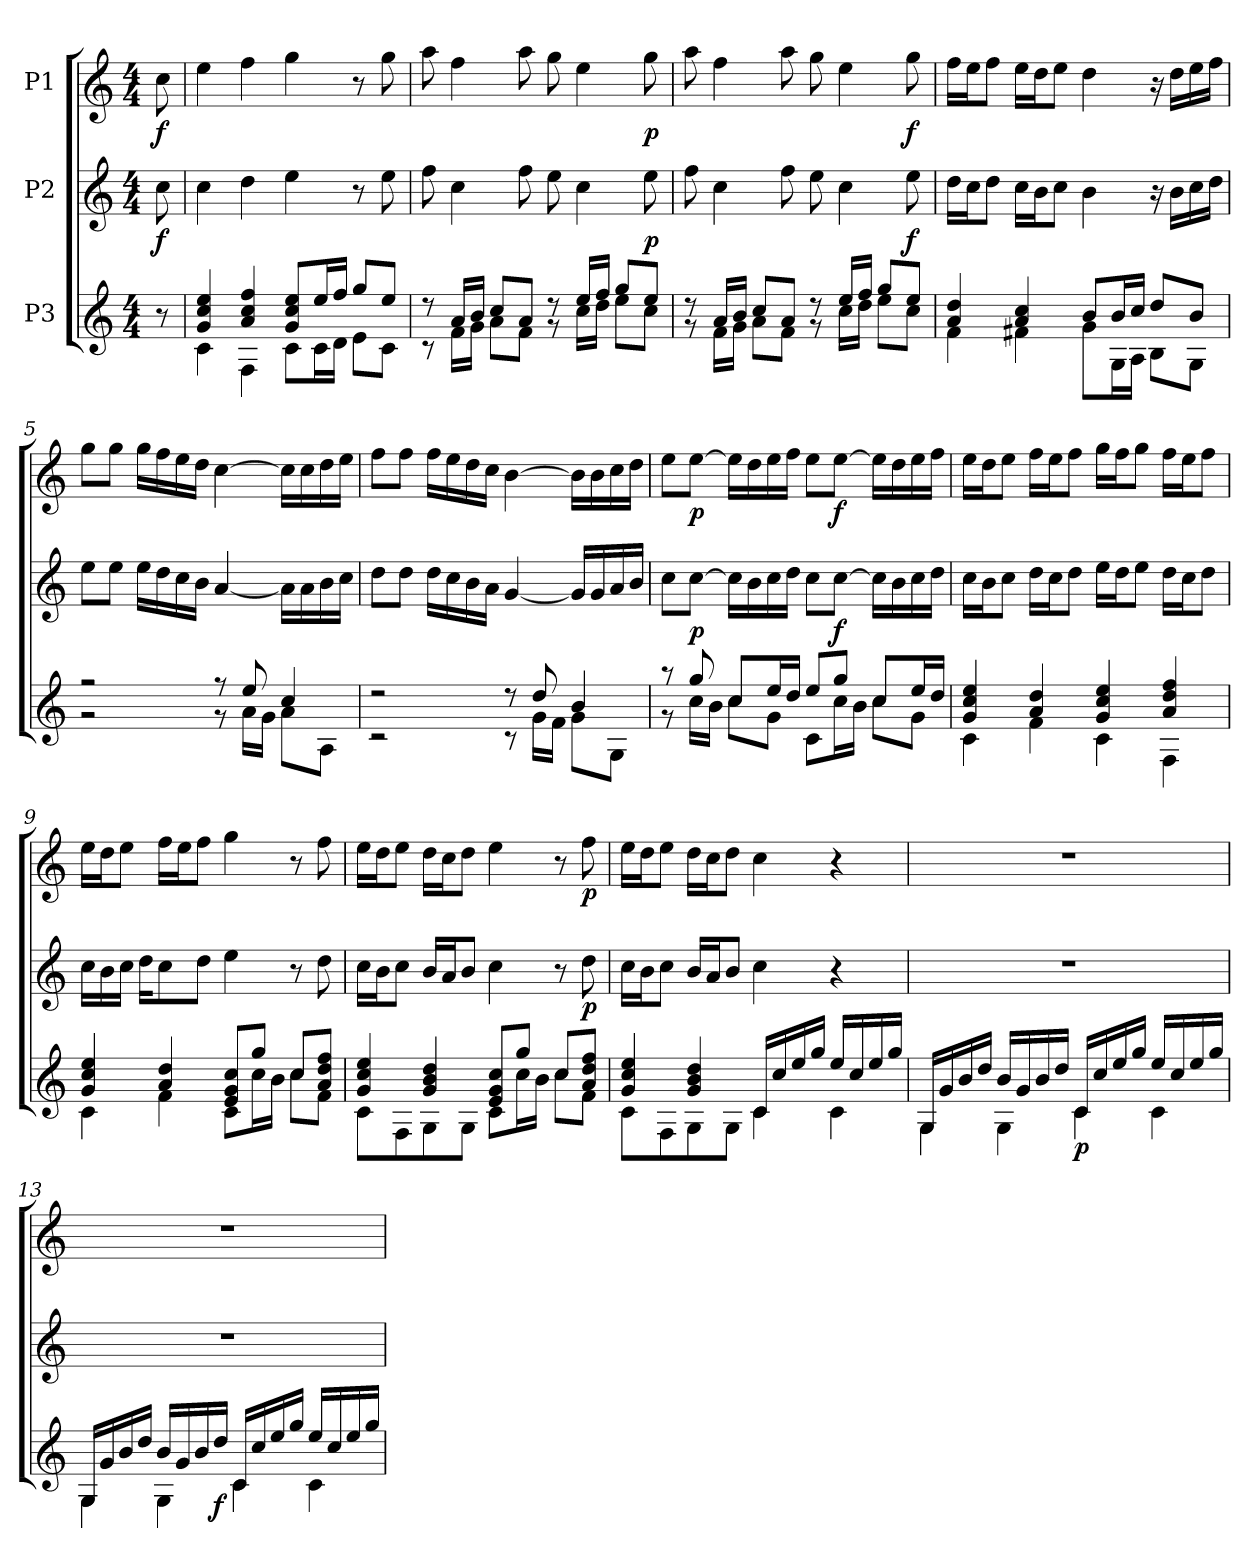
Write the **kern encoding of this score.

**kern	**dynam	**kern	**dynam	**kern	**dynam
*part3	*part3	*part2	*part2	*part1	*part1
*staff3	*staff3	*staff2	*staff2	*staff1	*staff1
*I"P3	*	*I"P2	*	*I"P1	*
!!LO:PB:g=z
*clefG2	*	*clefG2	*	*clefG2	*
*ITrd7c12	*	*	*	*	*
*k[]	*	*k[]	*	*k[]	*
*C:	*	*C:	*	*C:	*
*M4/4	*	*M4/4	*	*M4/4	*
=	=	=	=	=	=
8r	.	8cci\	f	8cci\	f
=1	=1	=1	=1	=1	=1
*^	*	*	*	*	*
4Gi/ 4ci 4ei	4Ci\	.	4cci\	.	4eei\	.
4Ai/ 4ci 4fi	4FFi\	.	4ddi\	.	4ffi\	.
8Gi/ 8ci 8eiL	8Ci\L	.	4eei\	.	4ggi\	.
16ei/L	16Ci\L	.	.	.	.	.
16fi/JJ	16Di\JJ	.	.	.	.	.
8gi/L	8Ei\L	.	8r	.	8r	.
8ei/J	8Ci\J	.	8eei\	.	8ggi\	.
=2	=2	=2	=2	=2	=2	=2
8r	8r	.	8ffi\	.	8aai\	.
16Ai/LL	16Fi\LL	.	4cci\	.	4ffi\	.
16Bi/JJ	16Gi\JJ	.	.	.	.	.
8ci/L	8Ai\L	.	.	.	.	.
8Ai/J	8Fi\J	.	8ffi\	.	8aai\	.
8r	8r	.	8eei\	.	8ggi\	.
16ei/LL	16ci\LL	.	4cci\	.	4eei\	.
16fi/JJ	16di\JJ	.	.	.	.	.
8gi/L	8ei\L	.	.	.	.	.
8ei/J	8ci\J	.	8eei\	p	8ggi\	p
=3	=3	=3	=3	=3	=3	=3
8r	8r	.	8ffi\	.	8aai\	.
16Ai/LL	16Fi\LL	.	4cci\	.	4ffi\	.
16Bi/JJ	16Gi\JJ	.	.	.	.	.
8ci/L	8Ai\L	.	.	.	.	.
8Ai/J	8Fi\J	.	8ffi\	.	8aai\	.
8r	8r	.	8eei\	.	8ggi\	.
16ei/LL	16ci\LL	.	4cci\	.	4eei\	.
16fi/JJ	16di\JJ	.	.	.	.	.
8gi/L	8ei\L	.	.	.	.	.
8ei/J	8ci\J	.	8eei\	f	8ggi\	f
!!LO:LB:g=z
=4	=4	=4	=4	=4	=4	=4
4Ai/ 4di	4Fi\	.	16ddi\LL	.	16ffi\LL	.
.	.	.	16cci\J	.	16eei\J	.
.	.	.	8ddi\J	.	8ffi\J	.
4Ai/ 4ci	4F#Xi\	.	16cci\LL	.	16eei\LL	.
.	.	.	16bi\J	.	16ddi\J	.
.	.	.	8cci\J	.	8eei\J	.
8Bi/L	8Gi\L	.	4bi\	.	4ddi\	.
16Bi/L	16GGi\L	.	.	.	.	.
16ci/JJ	16AAi\JJ	.	.	.	.	.
8di/L	8BBi\L	.	16r	.	16r	.
.	.	.	16bi\LL	.	16ddi\LL	.
8Bi/J	8GGi\J	.	16cci\	.	16eei\	.
.	.	.	16ddi\JJ	.	16ffi\JJ	.
=5	=5	=5	=5	=5	=5	=5
2r	2r	.	8eei\L	.	8ggi\L	.
.	.	.	8eei\J	.	8ggi\J	.
.	.	.	16eei\LL	.	16ggi\LL	.
.	.	.	16ddi\	.	16ffi\	.
.	.	.	16cci\	.	16eei\	.
.	.	.	16bi\JJ	.	16ddi\JJ	.
8r	8r	.	[4ai/	.	[4cci\	.
8ei/	16Ai\LL	.	.	.	.	.
.	16Gi\JJ	.	.	.	.	.
4ci/	8Ai\L	.	16ai\LL]	.	16cci\LL]	.
.	.	.	16ai\	.	16cci\	.
.	8AAi\J	.	16bi\	.	16ddi\	.
.	.	.	16cci\JJ	.	16eei\JJ	.
=6	=6	=6	=6	=6	=6	=6
2r	2r	.	8ddi\L	.	8ffi\L	.
.	.	.	8ddi\J	.	8ffi\J	.
.	.	.	16ddi\LL	.	16ffi\LL	.
.	.	.	16cci\	.	16eei\	.
.	.	.	16bi\	.	16ddi\	.
.	.	.	16ai\JJ	.	16cci\JJ	.
8r	8r	.	[4gi/	.	[4bi\	.
8di/	16Gi\LL	.	.	.	.	.
.	16Fi\JJ	.	.	.	.	.
4Bi/	8Gi\L	.	16gi/LL]	.	16bi\LL]	.
.	.	.	16gi/	.	16bi\	.
.	8GGi\J	.	16ai/	.	16cci\	.
.	.	.	16bi/JJ	.	16ddi\JJ	.
!!LO:LB:g=z
=7	=7	=7	=7	=7	=7	=7
8r	8r	.	8cci\L	.	8eei\L	.
8gi/	16ci\LL	.	[8cci\J	p	[8eei\J	p
.	16Bi\JJ	.	.	.	.	.
8ci/L	8ci\L	.	16cci\LL]	.	16eei\LL]	.
.	.	.	16bi\	.	16ddi\	.
16ei/L	8Gi\J	.	16cci\	.	16eei\	.
16di/JJ	.	.	16ddi\JJ	.	16ffi\JJ	.
8ei/L	8Ci\L	.	8cci\L	.	8eei\L	.
8gi/J	16ci\L	.	[8cci\J	f	[8eei\J	f
.	16Bi\JJ	.	.	.	.	.
8ci/L	8ci\L	.	16cci\LL]	.	16eei\LL]	.
.	.	.	16bi\	.	16ddi\	.
16ei/L	8Gi\J	.	16cci\	.	16eei\	.
16di/JJ	.	.	16ddi\JJ	.	16ffi\JJ	.
=8	=8	=8	=8	=8	=8	=8
4Gi/ 4ci 4ei	4Ci\	.	16cci\LL	.	16eei\LL	.
.	.	.	16bi\J	.	16ddi\J	.
.	.	.	8cci\J	.	8eei\J	.
4Ai/ 4di	4Fi\	.	16ddi\LL	.	16ffi\LL	.
.	.	.	16cci\J	.	16eei\J	.
.	.	.	8ddi\J	.	8ffi\J	.
4Gi/ 4ci 4ei	4Ci\	.	16eei\LL	.	16ggi\LL	.
.	.	.	16ddi\J	.	16ffi\J	.
.	.	.	8eei\J	.	8ggi\J	.
4Ai/ 4di 4fi	4FFi\	.	16ddi\LL	.	16ffi\LL	.
.	.	.	16cci\J	.	16eei\J	.
.	.	.	8ddi\J	.	8ffi\J	.
=9	=9	=9	=9	=9	=9	=9
4Gi/ 4ci 4ei	4Ci\	.	16cci\LL	.	16eei\LL	.
.	.	.	16bi\	.	16ddi\J	.
.	.	.	16cci\JJ	.	8eei\J	.
.	.	.	16ddi\KL	.	.	.
4Ai/ 4di	4Fi\	.	8cci\	.	16ffi\LL	.
.	.	.	.	.	16eei\J	.
.	.	.	8ddi\J	.	8ffi\J	.
8Ei/ 8Gi 8ciL	8Ci\L	.	4eei\	.	4ggi\	.
8gi/J	16ci\L	.	.	.	.	.
.	16Bi\JJ	.	.	.	.	.
8ci/L	8ci\L	.	8r	.	8r	.
8Ai/ 8di 8fiJ	8Fi\J	.	8ddi\	.	8ffi\	.
!!LO:LB:g=z
=10	=10	=10	=10	=10	=10	=10
4Gi/ 4ci 4ei	8Ci\L	.	16cci\LL	.	16eei\LL	.
.	.	.	16bi\J	.	16ddi\J	.
.	8FFi\	.	8cci\J	.	8eei\J	.
4Gi/ 4Bi 4di	8GGi\	.	16bi/LL	.	16ddi\LL	.
.	.	.	16ai/J	.	16cci\J	.
.	8GGi\J	.	8bi/J	.	8ddi\J	.
8Ei/ 8Gi 8ciL	8Ci\L	.	4cci\	.	4eei\	.
8gi/J	16ci\L	.	.	.	.	.
.	16Bi\JJ	.	.	.	.	.
8ci/L	8ci\L	.	8r	.	8r	.
8Ai/ 8di 8fiJ	8Fi\J	.	8ddi\	p	8ffi\	p
=11	=11	=11	=11	=11	=11	=11
4Gi/ 4ci 4ei	8Ci\L	.	16cci\LL	.	16eei\LL	.
.	.	.	16bi\J	.	16ddi\J	.
.	8FFi\	.	8cci\J	.	8eei\J	.
4Gi/ 4Bi 4di	8GGi\	.	16bi/LL	.	16ddi\LL	.
.	.	.	16ai/J	.	16cci\J	.
.	8GGi\J	.	8bi/J	.	8ddi\J	.
16Ci/LL	4Ci\	.	4cci\	.	4cci\	.
16ci/	.	.	.	.	.	.
16ei/	.	.	.	.	.	.
16gi/JJ	.	.	.	.	.	.
16ei/LL	4Ci\	.	4r	.	4r	.
16ci/	.	.	.	.	.	.
16ei/	.	.	.	.	.	.
16gi/JJ	.	.	.	.	.	.
=12	=12	=12	=12	=12	=12	=12
16GGi/LL	4GGi\	.	1r	.	1r	.
16Gi/	.	.	.	.	.	.
16Bi/	.	.	.	.	.	.
16di/JJ	.	.	.	.	.	.
16Bi/LL	4GGi\	.	.	.	.	.
16Gi/	.	.	.	.	.	.
16Bi/	.	.	.	.	.	.
16di/JJ	.	.	.	.	.	.
16Ci/LL	4Ci\	p	.	.	.	.
16ci/	.	.	.	.	.	.
16ei/	.	.	.	.	.	.
16gi/JJ	.	.	.	.	.	.
16ei/LL	4Ci\	.	.	.	.	.
16ci/	.	.	.	.	.	.
16ei/	.	.	.	.	.	.
16gi/JJ	.	.	.	.	.	.
!!LO:PB:g=z
=13	=13	=13	=13	=13	=13	=13
16GGi/LL	4GGi\	.	1r	.	1r	.
16Gi/	.	.	.	.	.	.
16Bi/	.	.	.	.	.	.
16di/JJ	.	.	.	.	.	.
16Bi/LL	4GGi\	.	.	.	.	.
16Gi/	.	.	.	.	.	.
16Bi/	.	.	.	.	.	.
16di/JJ	.	f	.	.	.	.
16Ci/LL	4Ci\	.	.	.	.	.
16ci/	.	.	.	.	.	.
16ei/	.	.	.	.	.	.
16gi/JJ	.	.	.	.	.	.
16ei/LL	4Ci\	.	.	.	.	.
16ci/	.	.	.	.	.	.
16ei/	.	.	.	.	.	.
16gi/JJ	.	.	.	.	.	.
*v	*v	*	*	*	*	*
=	=	=	=	=	=
*-	*-	*-	*-	*-	*-
